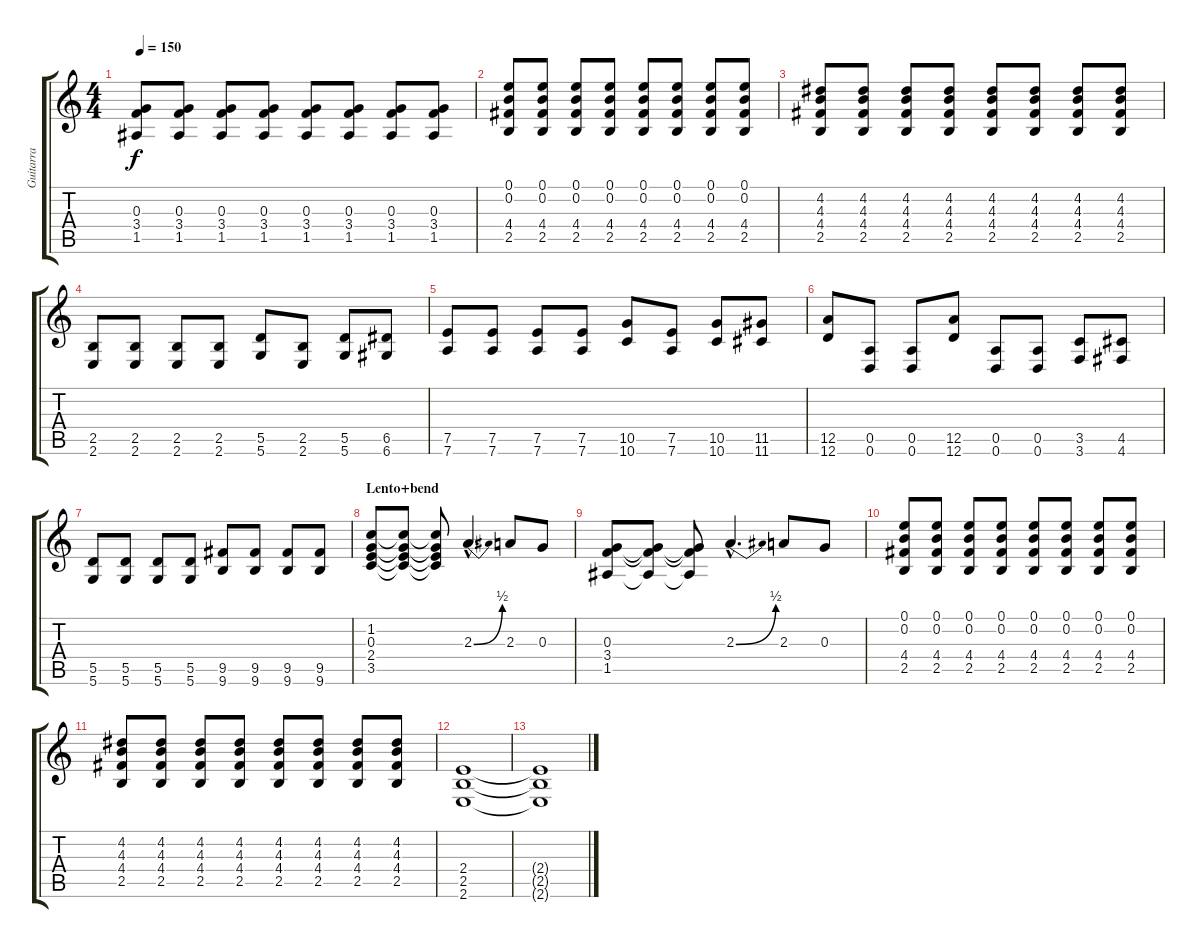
\track ("Guitarra" "Guitarra") {instrument distortionguitar}
\staff {score tabs}
\tuning (E4 B3 G3 D3 A2 D2) {hide}
\ts (4 4)
\tempo 150
\clef g2
\ks c
(0.3 3.4 1.5).8{dy f} (0.3 3.4 1.5).8 (0.3 3.4 1.5).8 (0.3 3.4 1.5).8 (0.3 3.4 1.5).8 (0.3 3.4 1.5).8 (0.3 3.4 1.5).8 (0.3 3.4 1.5).8 |
(0.1 0.2 4.4 2.5).8 (0.1 0.2 4.4 2.5).8 (0.1 0.2 4.4 2.5).8 (0.1 0.2 4.4 2.5).8 (0.1 0.2 4.4 2.5).8 (0.1 0.2 4.4 2.5).8 (0.1 0.2 4.4 2.5).8 (0.1 0.2 4.4 2.5).8 |
(4.2 4.3 4.4 2.5).8 (4.2 4.3 4.4 2.5).8 (4.2 4.3 4.4 2.5).8 (4.2 4.3 4.4 2.5).8 (4.2 4.3 4.4 2.5).8 (4.2 4.3 4.4 2.5).8 (4.2 4.3 4.4 2.5).8 (4.2 4.3 4.4 2.5).8 |
(2.5 2.6).8 (2.5 2.6).8 (2.5 2.6).8 (2.5 2.6).8 (5.5 5.6).8 (2.5 2.6).8 (5.5 5.6).8 (6.5 6.6).8 |
(7.5 7.6).8 (7.5 7.6).8 (7.5 7.6).8 (7.5 7.6).8 (10.5 10.6).8 (7.5 7.6).8 (10.5 10.6).8 (11.5 11.6).8 |
(12.5 12.6).8 (0.5 0.6).8 (0.5 0.6).8 (12.5 12.6).8 (0.5 0.6).8 (0.5 0.6).8 (3.5 3.6).8 (4.5 4.6).8 |
(5.5 5.6).8 (5.5 5.6).8 (5.5 5.6).8 (5.5 5.6).8 (9.5 9.6).8 (9.5 9.6).8 (9.5 9.6).8 (9.5 9.6).8 |
\section ("" "Lento+bend")
(1.2 0.3 2.4 3.5).8 (1.2{t} 0.3{t} 2.4{t} 3.5{t}).8 (1.2{t} 0.3{t} 2.4{t} 3.5{t}).8 2.3{be (bend 0 0 60 2) hac}.4{d} 2.3.8 0.3.8 |
(0.3 3.4 1.5).8 (0.3{t} 3.4{t} 1.5{t}).8 (0.3{t} 3.4{t} 1.5{t}).8 2.3{be (bend 0 0 60 2) hac}.4{d} 2.3.8 0.3.8 |
(0.1 0.2 4.4 2.5).8 (0.1 0.2 4.4 2.5).8 (0.1 0.2 4.4 2.5).8 (0.1 0.2 4.4 2.5).8 (0.1 0.2 4.4 2.5).8 (0.1 0.2 4.4 2.5).8 (0.1 0.2 4.4 2.5).8 (0.1 0.2 4.4 2.5).8 |
(4.2 4.3 4.4 2.5).8 (4.2 4.3 4.4 2.5).8 (4.2 4.3 4.4 2.5).8 (4.2 4.3 4.4 2.5).8 (4.2 4.3 4.4 2.5).8 (4.2 4.3 4.4 2.5).8 (4.2 4.3 4.4 2.5).8 (4.2 4.3 4.4 2.5).8 |
(2.4 2.5 2.6).1 |
(2.4{t} 2.5{t} 2.6{t}).1
